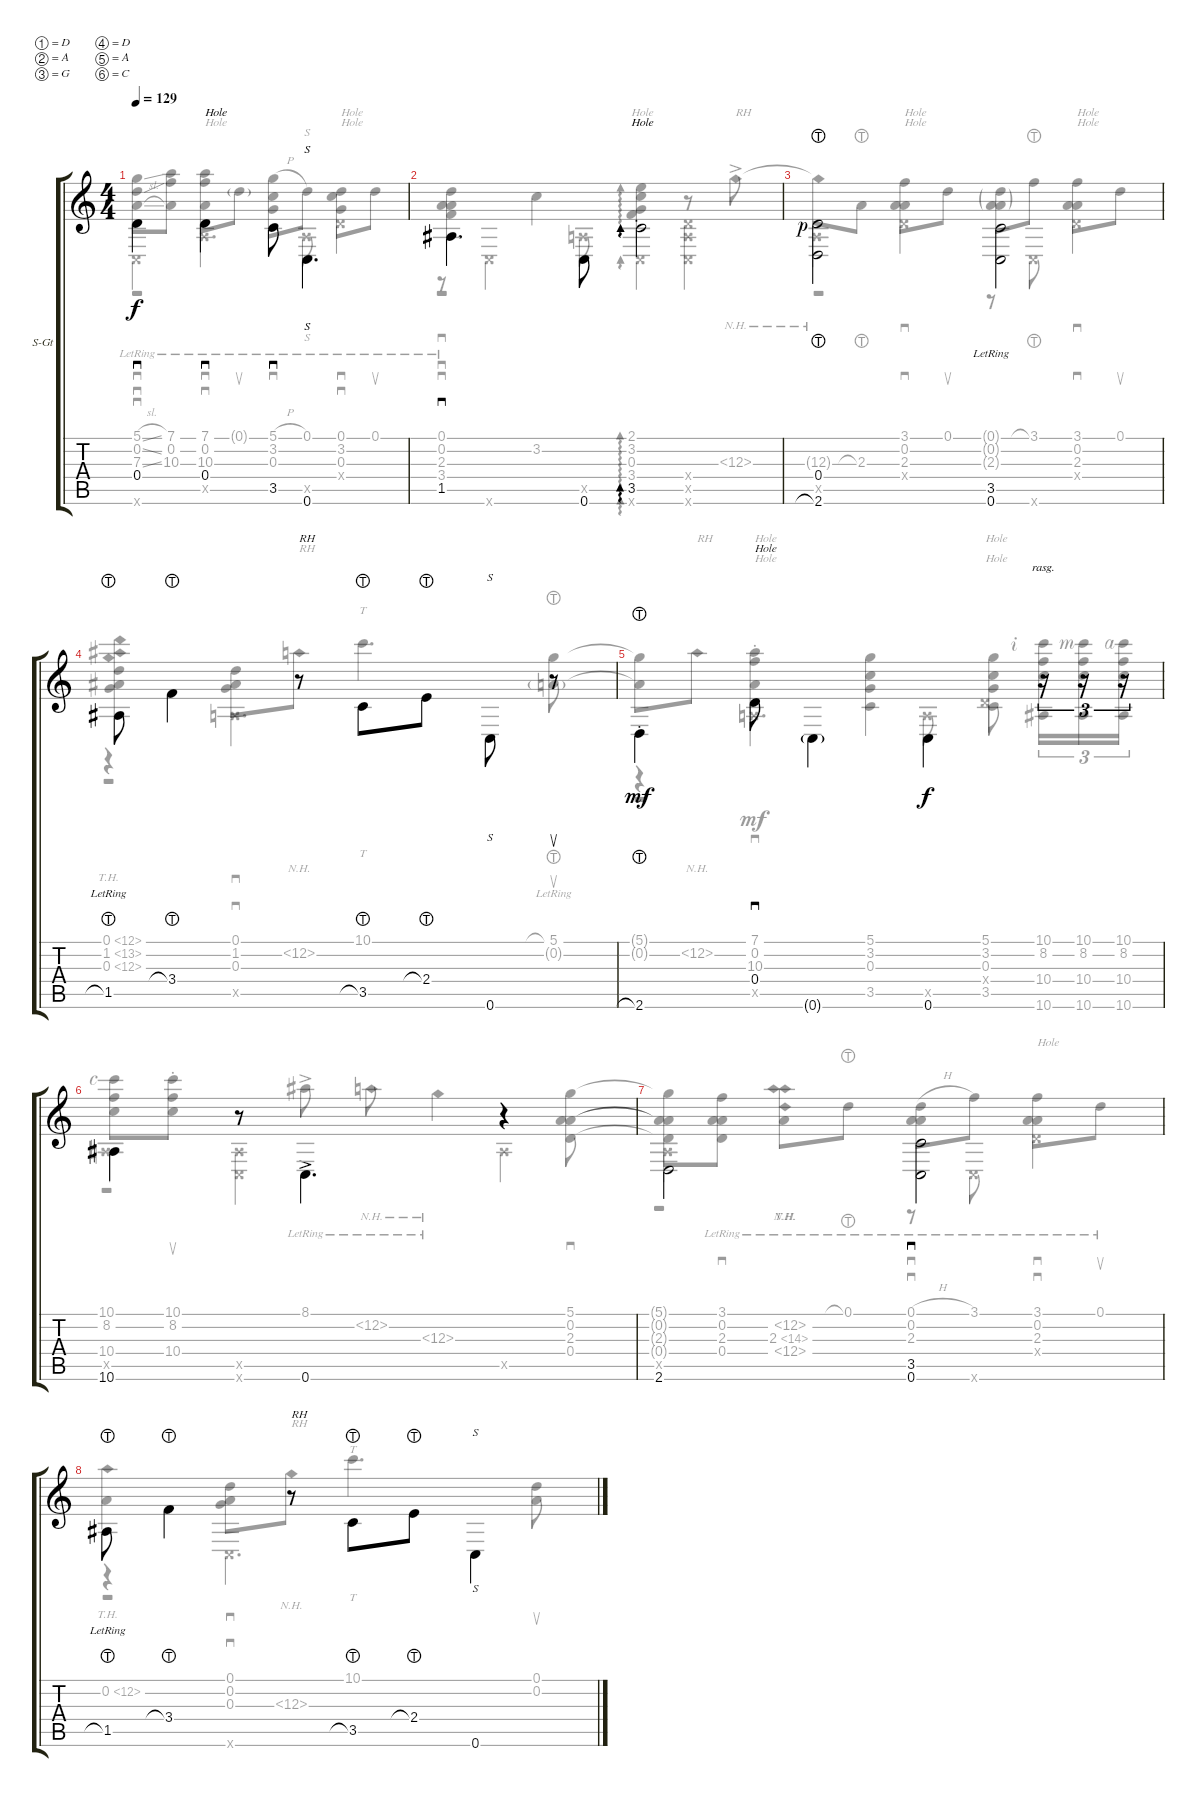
\defaultSystemsLayout 4
\bracketExtendMode groupsimilarinstruments
\firstSystemTrackNameOrientation horizontal
\otherSystemsTrackNameOrientation horizontal
\track ("Steel Guitar" "S-Gt") {instrument acousticguitarsteel}
\staff {score tabs}
\tuning (D4 A3 G3 D3 A2 C2)
\voice
\ts (4 4)
\tempo 129
\clef g2
\scale
0.523185
\ks c
0.4.4{sd dy f beam invert} 0.4.4{sd txt "Hole" beam invert} 3.5.8{sd beam invert} 0.6.4{s d beam invert} |
\scale
0.476783 1.5.4{d sd beam invert} 0.6.8{beam invert} 3.5{st}.2{ad 0 txt "Hole" beam invert} |
\scale
0.522574 (2.6{lht} 0.4{rf 1}).2{beam invert} (0.6{lr} 3.5{lr}).2{beam invert} |
\scale
0.477335 1.5{lht lr}.8{beam invert} 3.4{lht}.4{beam invert} r.8{txt "RH" beam invert} 3.5{lht}.8{beam invert} 2.4{lht}.8 0.6.8{s beam invert} r.8{su beam invert} |
\scale
0.521741 2.6{lht st}.4{dy mf beam invert} 0.4.8{sd txt "Hole" beam invert} 0.6{g}.4{beam invert} 0.6.4{dy f beam invert} r.16{tu (3 2) rasg amitriplet beam invert} r.16{tu (3 2) beam invert} r.16{tu (3 2)} |
\scale
0.477412 10.6.4{beam invert} r.8 0.6{ac}.4{d beam invert} r.4 |
\scale
0.520293 2.6.2{beam invert} (0.6 3.5).2{sd beam invert} |
\scale
0.479602 1.5{lht lr}.8{beam invert} 3.4{lht}.4{beam invert} r.8{txt "RH" beam invert} 3.5{lht}.8{beam invert} 2.4{lht}.8 0.6.4{s beam invert}
\voice
\clef g2
\ottava regular
\simile none
\scale
0.523185
\ks c
(7.3{sl} 5.1{sl lr} 0.2{sl}).8{sd dy f} (0.2 10.3 7.1{lr}).8 (7.1{lr} 0.2 10.3).8{sd txt "Hole"} 0.1{g lr}.8{su} (0.3 3.2 5.1{h lr}).8{sd} 0.1{lr}.8{s} (0.1{lr} 3.2 0.3).8{sd txt "Hole"} 0.1{lr}.8{su} |
\scale
0.476783 (3.4 2.3 0.2 0.1{lr}).4{sd} 3.2.4 (3.4 0.3 3.2 2.1).4{ad 0 txt "Hole"} r.8 12.3{nh ac}.8{txt "RH"} |
\scale
0.522574 12.3{nh t}.8 2.3{lht}.8 (2.3 0.2 3.1).8{sd txt "Hole"} 0.1.8{su} (2.3{g} 0.2{g} 0.1{g}).8 3.1{lht}.8 (3.1 0.2 2.3).8{sd txt "Hole"} 0.1.8{su} |
\scale
0.477335 (0.1{th 12} 1.2{th 12} 0.3{th 12}).4 (0.1 1.2 0.3).8{sd} 12.2{nh}.8{txt "RH"} 10.1.4{tt d} (5.1{lht lr} 0.2{g}).8{su} |
\scale
0.521741 (5.1{t} 0.2{t}).8 12.2{nh}.8{txt "RH"} (10.3 0.2{st} 7.1).4{sd txt "Hole"} (5.1 3.2 0.3 3.5).4 (5.1 3.2 0.3 3.5).8{txt "Hole"} (10.4 8.2 10.1{rf 2} 10.6).16{tu (3 2) rasg amitriplet} (10.1{rf 3} 8.2 10.4 10.6).16{tu (3 2)} (10.1{rf 4} 8.2 10.4 10.6).16{tu (3 2)} |
\scale
0.477412 (10.4 8.2 10.1{rf 5}).8 (10.1{st} 8.2{st} 10.4{st}).8{su} r.8 8.1{ac lr}.8 12.2{nh lr}.8 12.3{nh lr}.4 (0.4 2.3 0.2 5.1).8{sd} |
\scale
0.520293 (5.1{t} 0.2{t} 2.3{t} 0.4{t}).8 (0.4 2.3 0.2{lr} 3.1).8{sd} (12.2{nh lr} 12.4{nh} 2.3{th 12}).8 0.1{lht lr}.8 (2.3{lr} 0.2 0.1{h}).8{sd} 3.1{lr}.8 (3.1{lr} 0.2 2.3).8{sd} 0.1{lr}.8{su} |
\scale
0.479602 0.2{th 12}.4 (0.1 0.2 0.3).8{sd} 12.3{nh}.8{txt "RH"} 10.1.4{tt d} (0.1 0.2).8{su}
\voice
\clef g2
\ottava regular
\simile none
\scale
0.523185
\ks c
0.6{x}.4{sd dy f} 0.5{x}.4{d sd txt "Hole"} 0.5{x}.8{s} 0.4{x}.4{sd txt "Hole"} |
\scale
0.476783 r.8{sd} 0.6{x}.4 0.5{x}.8 0.6{x}.4{ad 0 txt "Hole"} (0.6{x} 0.5{x} 0.4{x}).4 |
\scale
0.522574 0.5{x}.4 0.4{x}.4{sd txt "Hole"} r.8 0.6{x}.8 0.4{x}.4{sd txt "Hole"} |
\scale
0.477335 r.4 0.5{x}.2{d sd} |
\scale
0.521741 r.4 0.5{x}.4{d sd txt "Hole" dy mf} 0.5{x}.8{dy f} 0.4{x}.4{txt "Hole"} |
\scale
0.477412 0.5{x}.4 (0.6{x} 0.5{x}).2 0.5{x}.4 |
\scale
0.520293 0.5{x}.2 r.8{sd} 0.6{x}.8 0.4{x}.4{sd txt "Hole"} |
\scale
0.479602 r.4 0.6{x}.2{d sd}
\voice
\clef g2
\ottava regular
\simile none
\scale
0.523185
\ks c
r.1{sd dy mp} |
\scale
0.476783 r.1{sd} |
\scale
0.522574 r.1 |
\scale
0.477335 r.1 |
\scale
0.521741 r.1 |
\scale
0.477412 r.1 |
\scale
0.520293 r.1 |
\scale
0.479602 r.1
